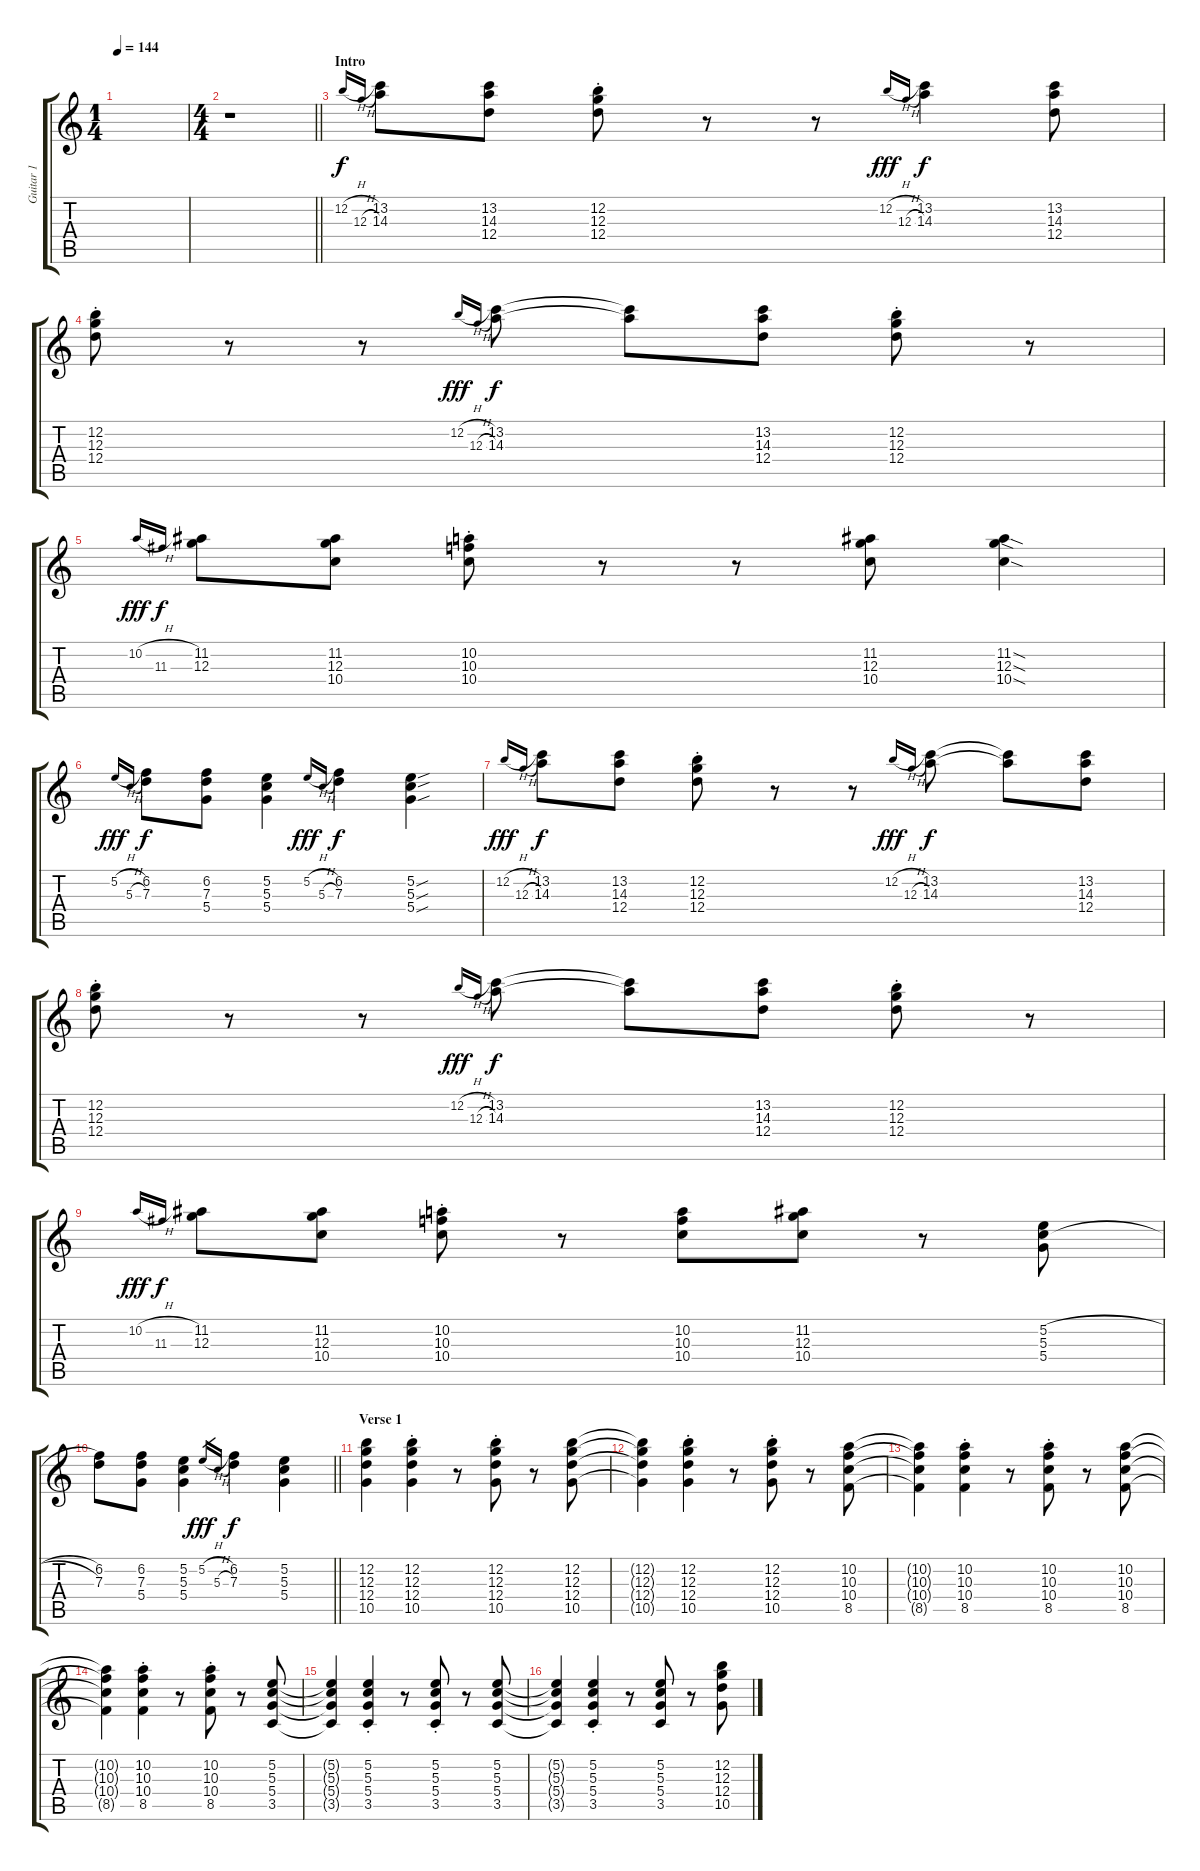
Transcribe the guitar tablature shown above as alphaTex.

\track ("Guitar 1" "Guitar 1") {instrument overdrivenguitar}
\staff {score tabs}
\tuning (E4 B3 G3 D3 A2 E2) {hide}
\ts (1 4)
\tempo 144
\clef g2
\ks c
|
\ts (4 4)
\barLineRight lightlight
r.1 |
\section ("" "Intro")
12.2{h}.16{gr onbeat} 12.3{h}.16{gr onbeat} (13.2 14.3).8{dy f} (13.2 14.3 12.4).8 (12.2{st} 12.3 12.4).8 r.8 r.8 12.2{h}.16{gr onbeat dy fff} 12.3{h}.16{gr onbeat} (13.2 14.3).4{dy f} (13.2 14.3 12.4).8 |
(12.2{st} 12.3 12.4).8 r.8 r.8 12.2{h}.16{gr onbeat dy fff} 12.3{h}.16{gr onbeat} (13.2 14.3).8{dy f} (13.2{t} 14.3{t}).8 (13.2 14.3 12.4).8 (12.2{st} 12.3 12.4).8 r.8 |
10.2{h}.16{gr onbeat dy fff} 11.3.16{gr onbeat dy f} (11.2 12.3).8 (11.2 12.3 10.4).8 (10.2{st} 10.3 10.4).8 r.8 r.8 (11.2 12.3 10.4).8 (11.2{sod} 12.3{sod} 10.4{sod}).4 |
5.2{h}.16{gr onbeat dy fff} 5.3{h}.16{gr onbeat} (6.2 7.3).8{dy f} (6.2 7.3 5.4).8 (5.2 5.3 5.4).4 5.2{h}.16{gr onbeat dy fff} 5.3{h}.16{gr onbeat} (6.2 7.3).4{dy f} (5.2{sou} 5.3{sou} 5.4{sou}).4 |
12.2{h}.16{gr onbeat dy fff} 12.3{h}.16{gr onbeat} (13.2 14.3).8{dy f} (13.2 14.3 12.4).8 (12.2{st} 12.3 12.4).8 r.8 r.8 12.2{h}.16{gr onbeat dy fff} 12.3{h}.16{gr onbeat} (13.2 14.3).8{dy f} (13.2{t} 14.3{t}).8 (13.2 14.3 12.4).8 |
(12.2{st} 12.3 12.4).8 r.8 r.8 12.2{h}.16{gr onbeat dy fff} 12.3{h}.16{gr onbeat} (13.2 14.3).8{dy f} (13.2{t} 14.3{t}).8 (13.2 14.3 12.4).8 (12.2{st} 12.3 12.4).8 r.8 |
10.2{h}.16{gr onbeat dy fff} 11.3.16{gr onbeat dy f} (11.2 12.3).8 (11.2 12.3 10.4).8 (10.2{st} 10.3 10.4).8 r.8 (10.2 10.3 10.4).8 (11.2 12.3 10.4).8 r.8 (5.2{h} 5.3{h} 5.4).8 |
\barLineRight lightlight
(6.2 7.3).8 (6.2 7.3 5.4).8 (5.2 5.3 5.4).4 5.2{h}.16{gr dy fff} 5.3{h}.16{gr} (6.2 7.3).4{dy f} (5.2 5.3 5.4).4 |
\section ("" "Verse 1")
(12.2 12.3 12.4 10.5).4 (12.2{st} 12.3 12.4 10.5).4 r.8 (12.2{st} 12.3 12.4 10.5).8 r.8 (12.2 12.3 12.4 10.5).8 |
(12.2{t} 12.3{t} 12.4{t} 10.5{t}).4 (12.2{st} 12.3 12.4 10.5).4 r.8 (12.2{st} 12.3 12.4 10.5).8 r.8 (10.2 10.3 10.4 8.5).8 |
(10.2{t} 10.3{t} 10.4{t} 8.5{t}).4 (10.2{st} 10.3 10.4 8.5).4 r.8 (10.2{st} 10.3 10.4 8.5).8 r.8 (10.2 10.3 10.4 8.5).8 |
(10.2{t} 10.3{t} 10.4{t} 8.5{t}).4 (10.2{st} 10.3 10.4 8.5).4 r.8 (10.2{st} 10.3 10.4 8.5).8 r.8 (5.2 5.3 5.4 3.5).8 |
(5.2{t} 5.3{t} 5.4{t} 3.5{t}).4 (5.2{st} 5.3 5.4 3.5).4 r.8 (5.2 5.3 5.4 3.5{st}).8 r.8 (5.2 5.3 5.4 3.5).8 |
(5.2{t} 5.3{t} 5.4{t} 3.5{t}).4 (5.2{st} 5.3 5.4 3.5).4 r.8 (5.2 5.3 5.4 3.5).8 r.8 (12.2 12.3 12.4 10.5).8
